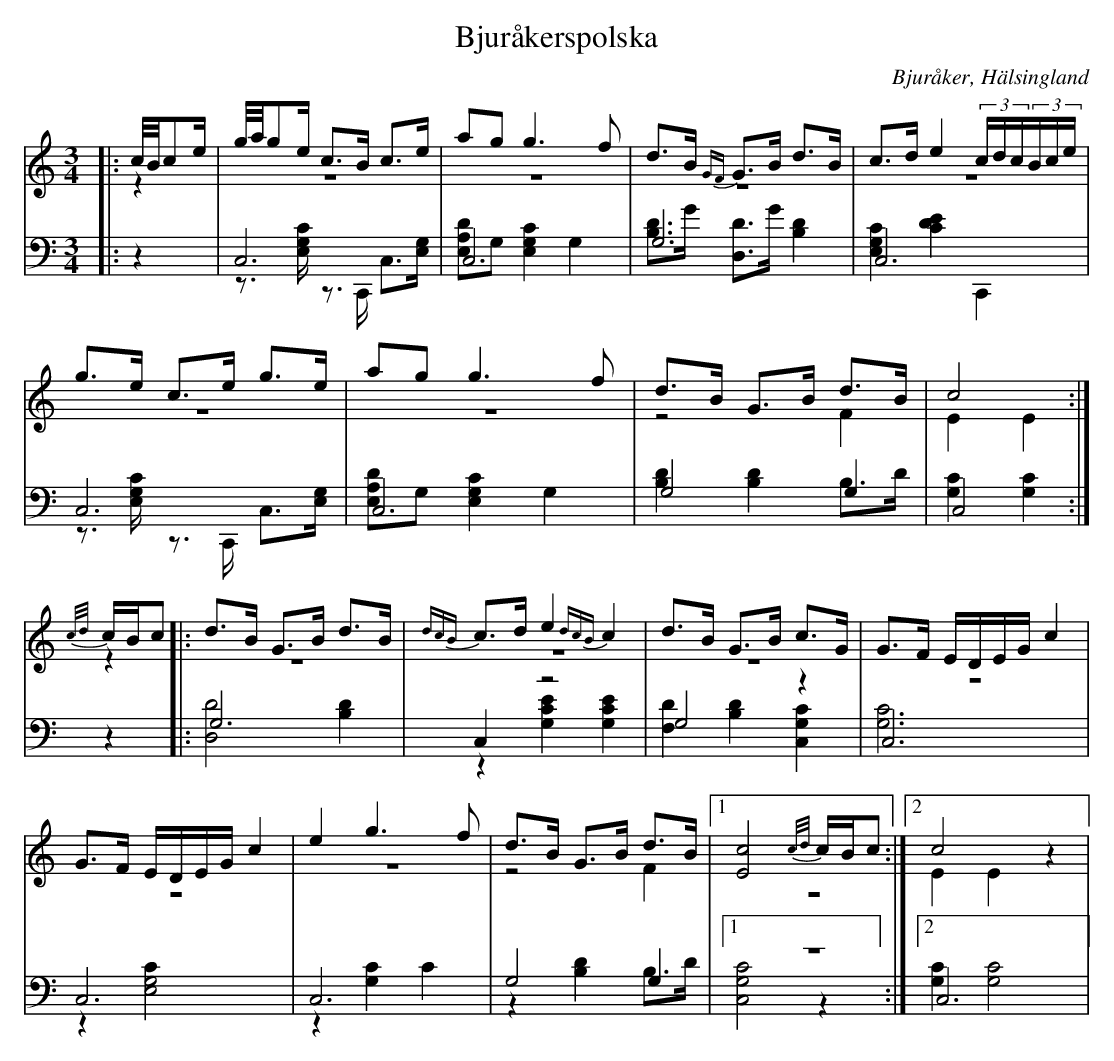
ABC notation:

X:1
T: Bjuråkerspolska
O: Bjuråker, Hälsingland
M: 3/4
L: 1/8
K: C
V:1
V:2 merge
V:3
V:4 merge
V:1
|:c//B//ce/|g//a//ge/ c>B c>e|ag g3 f|d>B {GF}G>B d>B|c>d e2 (3c/d/c/(3B/c/e/|
g>e c>e g>e|ag g3 f|d>B G>B d>B|c4:|
{c/d/}c/B/c |:d>B G>B d>B|{dcB}c>d e2 {dcB}c2|d>B G>B c>G|G>F E/D/E/G/ c2|
G>F E/D/E/G/ c2|e2 g3 f|d>B G>B d>B|1 [E4c4] {c/d/}c/B/c:|2 c4 z2|
V:2
|:z2|z6|z6|z6|z6|
z6|z6|z4 F2|E2 E2:|
z2|:z6|z6|z6|z6|
 z6|z6|z4 F2|1 z6:|2 E2 E2 z2|
V:3 clef=bass
|:z2|C,6|C,6|G,6|C,6|
C,6|C,6|G,4 G,2|C,4:|
z2|:G,6|C,2 z4|G,4 z2|C,6|
 C,6|C,6|G,4 G,2|1 z6:|2 C,6|
V:4 clef=bass
|:z2|z>[E,G,C] z>C,, C,>[E,G,]|[E,A,D]G, [E,2G,2C2] G,2|[B,D]>G [D,D]>G [B,2D2]|[E,2G,2C2] [D2E2C2] C,,2|
z>[E,G,C] z>C,, C,>[E,G,]|[E,A,D]G, [E,2G,2C2] G,2|[B,2D2] [B,2D2] B,>D|[G,2C2][G,2C2]:|
z2|:[D,4D4] [B,2D2]|z2 [G,2C2E2] [G,2C2E2]|[F,2D2][B,2D2] [C,2G,2C2]|[G,6C6]|
z2 [E,4G,4C2]|z2 [G,2C2] C2|z2 [B,2D2] B,>D|1 [C,4G,4C4] z2:|2 [G,2C2] [G,4C4]|
